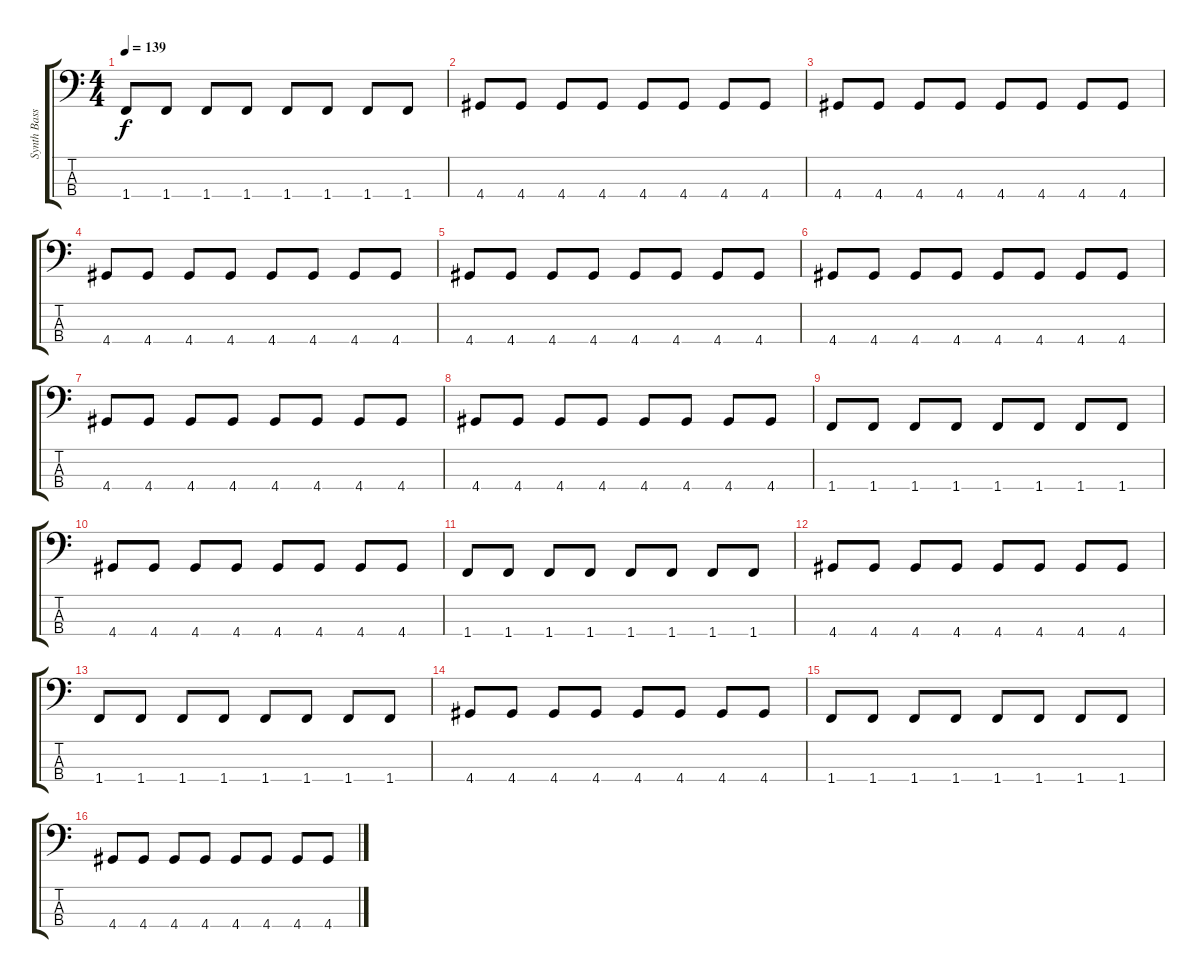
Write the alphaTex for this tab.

\track ("Synth Bass" "Synth Bass") {instrument synthbass1}
\staff {score tabs}
\tuning (G2 D2 A1 E1) {hide}
\ts (4 4)
\tempo 139
\clef f4
\ks c
1.4.8{dy f} 1.4.8 1.4.8 1.4.8 1.4.8 1.4.8 1.4.8 1.4.8 |
4.4.8 4.4.8 4.4.8 4.4.8 4.4.8 4.4.8 4.4.8 4.4.8 |
4.4.8 4.4.8 4.4.8 4.4.8 4.4.8 4.4.8 4.4.8 4.4.8 |
4.4.8 4.4.8 4.4.8 4.4.8 4.4.8 4.4.8 4.4.8 4.4.8 |
4.4.8 4.4.8 4.4.8 4.4.8 4.4.8 4.4.8 4.4.8 4.4.8 |
4.4.8 4.4.8 4.4.8 4.4.8 4.4.8 4.4.8 4.4.8 4.4.8 |
4.4.8 4.4.8 4.4.8 4.4.8 4.4.8 4.4.8 4.4.8 4.4.8 |
4.4.8 4.4.8 4.4.8 4.4.8 4.4.8 4.4.8 4.4.8 4.4.8 |
1.4.8 1.4.8 1.4.8 1.4.8 1.4.8 1.4.8 1.4.8 1.4.8 |
4.4.8 4.4.8 4.4.8 4.4.8 4.4.8 4.4.8 4.4.8 4.4.8 |
1.4.8 1.4.8 1.4.8 1.4.8 1.4.8 1.4.8 1.4.8 1.4.8 |
4.4.8 4.4.8 4.4.8 4.4.8 4.4.8 4.4.8 4.4.8 4.4.8 |
1.4.8 1.4.8 1.4.8 1.4.8 1.4.8 1.4.8 1.4.8 1.4.8 |
4.4.8 4.4.8 4.4.8 4.4.8 4.4.8 4.4.8 4.4.8 4.4.8 |
1.4.8 1.4.8 1.4.8 1.4.8 1.4.8 1.4.8 1.4.8 1.4.8 |
4.4.8 4.4.8 4.4.8 4.4.8 4.4.8 4.4.8 4.4.8 4.4.8
